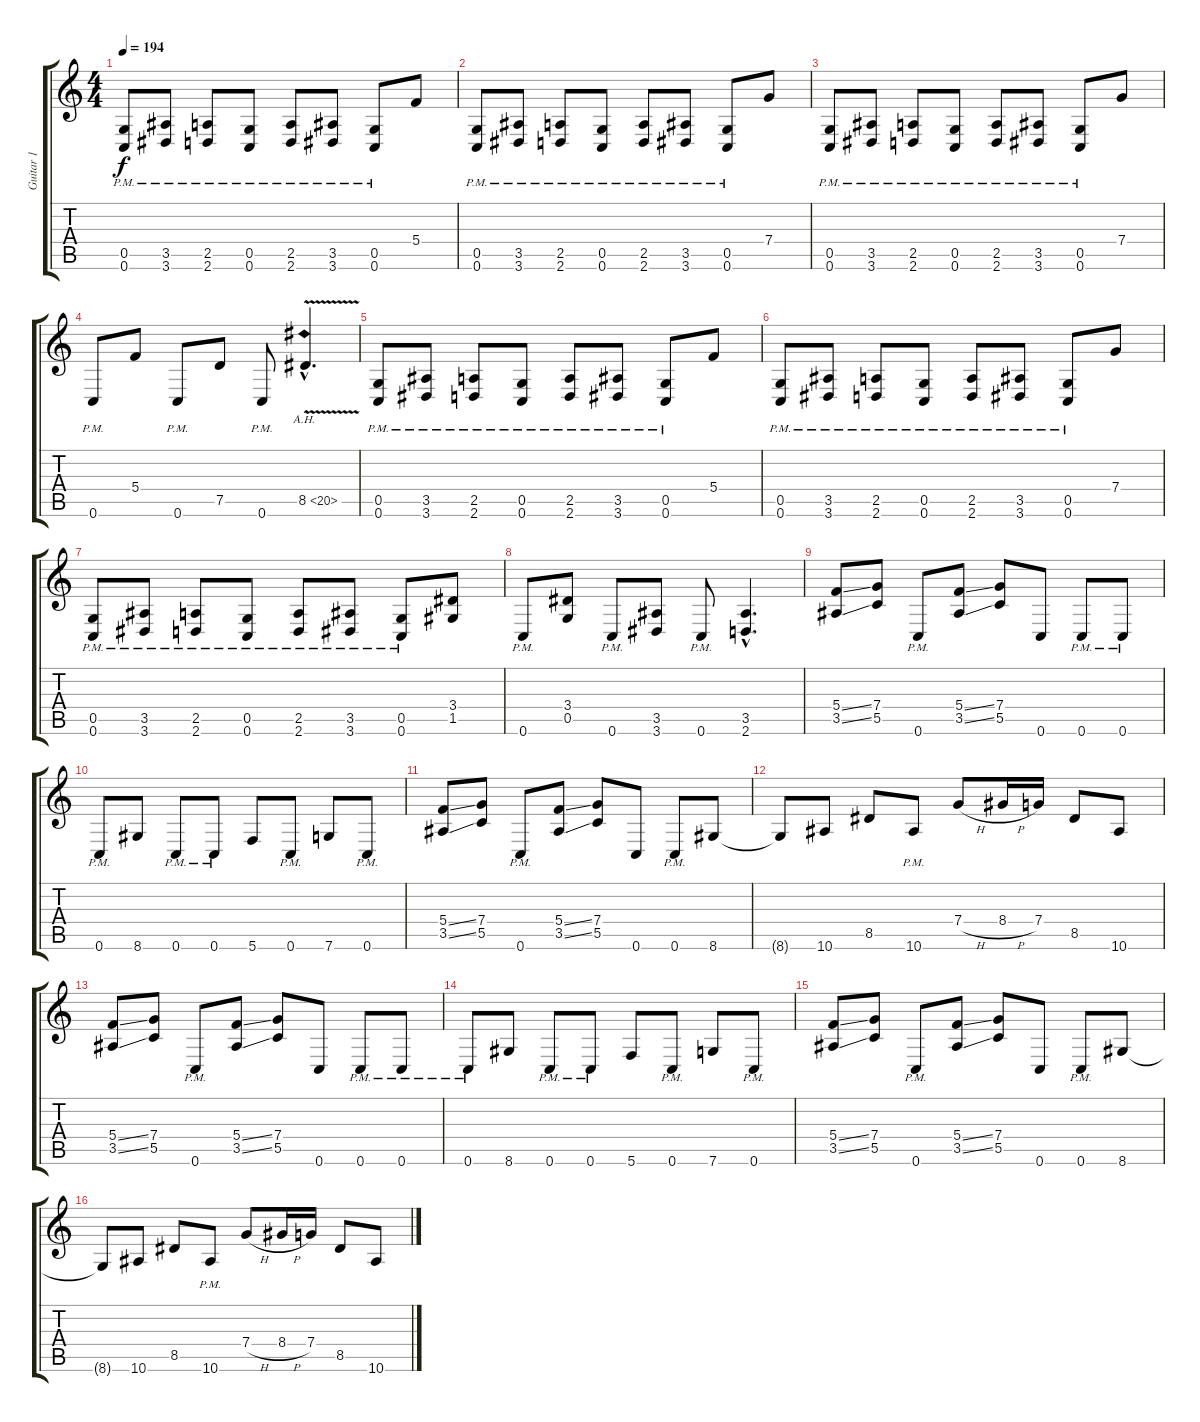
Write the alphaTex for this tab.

\track ("Guitar 1" "Guitar 1") {instrument distortionguitar}
\staff {score tabs}
\tuning (D4 A3 F3 C3 G2 C2) {hide}
\ts (4 4)
\tempo 194
\clef g2
\ks c
(0.5{pm} 0.6{pm}).8{dy f} (3.5{pm} 3.6{pm}).8 (2.5{pm} 2.6{pm}).8 (0.5{pm} 0.6{pm}).8 (2.5{pm} 2.6{pm}).8 (3.5{pm} 3.6{pm}).8 (0.5{pm} 0.6{pm}).8 5.4.8 |
(0.5{pm} 0.6{pm}).8 (3.5{pm} 3.6{pm}).8 (2.5{pm} 2.6{pm}).8 (0.5{pm} 0.6{pm}).8 (2.5{pm} 2.6{pm}).8 (3.5{pm} 3.6{pm}).8 (0.5{pm} 0.6{pm}).8 7.4.8 |
(0.5{pm} 0.6{pm}).8 (3.5{pm} 3.6{pm}).8 (2.5{pm} 2.6{pm}).8 (0.5{pm} 0.6{pm}).8 (2.5{pm} 2.6{pm}).8 (3.5{pm} 3.6{pm}).8 (0.5{pm} 0.6{pm}).8 7.4.8 |
0.6{pm}.8 5.4.8 0.6{pm}.8 7.5.8 0.6{pm}.8 8.5{ah 12 v hac}.4{d} |
(0.5{pm} 0.6{pm}).8 (3.5{pm} 3.6{pm}).8 (2.5{pm} 2.6{pm}).8 (0.5{pm} 0.6{pm}).8 (2.5{pm} 2.6{pm}).8 (3.5{pm} 3.6{pm}).8 (0.5{pm} 0.6{pm}).8 5.4.8 |
(0.5{pm} 0.6{pm}).8 (3.5{pm} 3.6{pm}).8 (2.5{pm} 2.6{pm}).8 (0.5{pm} 0.6{pm}).8 (2.5{pm} 2.6{pm}).8 (3.5{pm} 3.6{pm}).8 (0.5{pm} 0.6{pm}).8 7.4.8 |
(0.5{pm} 0.6{pm}).8 (3.5{pm} 3.6{pm}).8 (2.5{pm} 2.6{pm}).8 (0.5{pm} 0.6{pm}).8 (2.5{pm} 2.6{pm}).8 (3.5{pm} 3.6{pm}).8 (0.5{pm} 0.6{pm}).8 (3.4 1.5).8 |
0.6{pm}.8 (3.4 0.5).8 0.6{pm}.8 (3.5 3.6).8 0.6{pm}.8 (3.5{hac} 2.6{hac}).4{d} |
(5.4{ss} 3.5{ss}).8 (7.4 5.5).8 0.6{pm}.8 (5.4{ss} 3.5{ss}).8 (7.4 5.5).8 0.6.8 0.6{pm}.8 0.6{pm}.8 |
0.6{pm}.8 8.6.8 0.6{pm}.8 0.6{pm}.8 5.6.8 0.6{pm}.8 7.6.8 0.6{pm}.8 |
(5.4{ss} 3.5{ss}).8 (7.4 5.5).8 0.6{pm}.8 (5.4{ss} 3.5{ss}).8 (7.4 5.5).8 0.6.8 0.6{pm}.8 8.6.8 |
8.6{t}.8 10.6.8 8.5.8 10.6{pm}.8 7.4{h}.8 8.4{h}.16 7.4.16 8.5.8 10.6.8 |
(5.4{ss} 3.5{ss}).8 (7.4 5.5).8 0.6{pm}.8 (5.4{ss} 3.5{ss}).8 (7.4 5.5).8 0.6.8 0.6{pm}.8 0.6{pm}.8 |
0.6{pm}.8 8.6.8 0.6{pm}.8 0.6{pm}.8 5.6.8 0.6{pm}.8 7.6.8 0.6{pm}.8 |
(5.4{ss} 3.5{ss}).8 (7.4 5.5).8 0.6{pm}.8 (5.4{ss} 3.5{ss}).8 (7.4 5.5).8 0.6.8 0.6{pm}.8 8.6.8 |
8.6{t}.8 10.6.8 8.5.8 10.6{pm}.8 7.4{h}.8 8.4{h}.16 7.4.16 8.5.8 10.6.8
